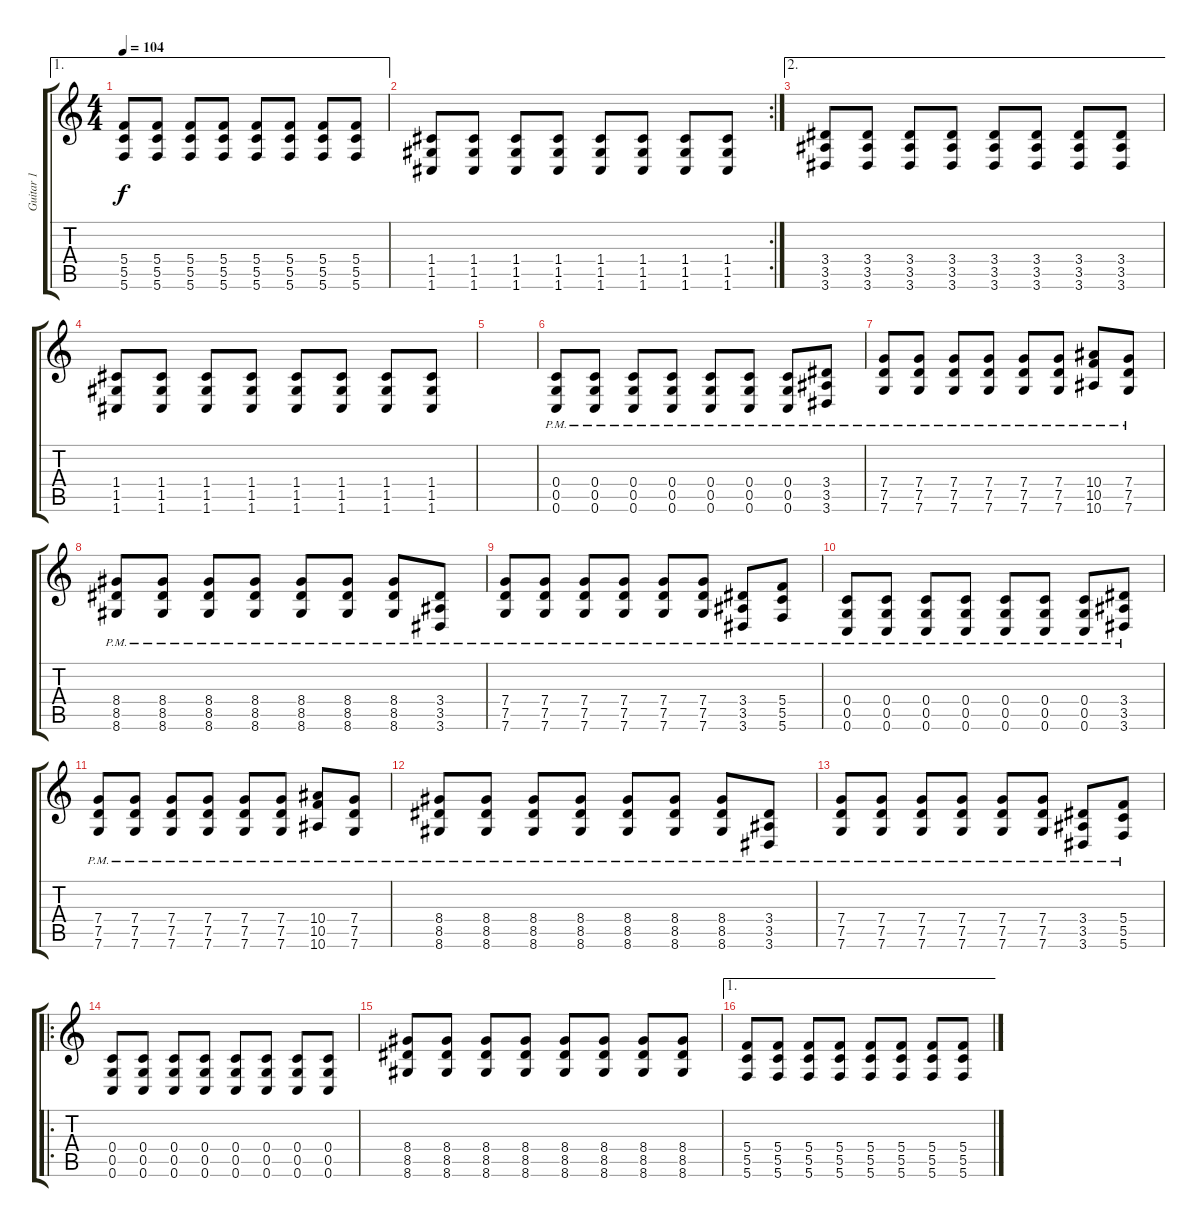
\track ("Guitar 1" "Guitar 1") {instrument distortionguitar}
\staff {score tabs}
\tuning (D4 A3 F3 C3 G2 C2) {hide}
\ae 1
\ts (4 4)
\tempo 104
\clef g2
\ks c
(5.4 5.5 5.6).8{dy f} (5.4 5.5 5.6).8 (5.4 5.5 5.6).8 (5.4 5.5 5.6).8 (5.4 5.5 5.6).8 (5.4 5.5 5.6).8 (5.4 5.5 5.6).8 (5.4 5.5 5.6).8 |
\rc 2
(1.4 1.5 1.6).8 (1.4 1.5 1.6).8 (1.4 1.5 1.6).8 (1.4 1.5 1.6).8 (1.4 1.5 1.6).8 (1.4 1.5 1.6).8 (1.4 1.5 1.6).8 (1.4 1.5 1.6).8 |
\ae 2
(3.4 3.5 3.6).8 (3.4 3.5 3.6).8 (3.4 3.5 3.6).8 (3.4 3.5 3.6).8 (3.4 3.5 3.6).8 (3.4 3.5 3.6).8 (3.4 3.5 3.6).8 (3.4 3.5 3.6).8 |
(1.4 1.5 1.6).8 (1.4 1.5 1.6).8 (1.4 1.5 1.6).8 (1.4 1.5 1.6).8 (1.4 1.5 1.6).8 (1.4 1.5 1.6).8 (1.4 1.5 1.6).8 (1.4 1.5 1.6).8 |
|
(0.4{pm} 0.5{pm} 0.6{pm}).8 (0.4{pm} 0.5{pm} 0.6{pm}).8 (0.4{pm} 0.5{pm} 0.6{pm}).8 (0.4{pm} 0.5{pm} 0.6{pm}).8 (0.4{pm} 0.5{pm} 0.6{pm}).8 (0.4{pm} 0.5{pm} 0.6{pm}).8 (0.4{pm} 0.5{pm} 0.6{pm}).8 (3.4{pm} 3.5{pm} 3.6{pm}).8 |
(7.4{pm} 7.5{pm} 7.6{pm}).8 (7.4{pm} 7.5{pm} 7.6{pm}).8 (7.4{pm} 7.5{pm} 7.6{pm}).8 (7.4{pm} 7.5{pm} 7.6{pm}).8 (7.4{pm} 7.5{pm} 7.6{pm}).8 (7.4{pm} 7.5{pm} 7.6{pm}).8 (10.4{pm} 10.5{pm} 10.6{pm}).8 (7.4{pm} 7.5{pm} 7.6{pm}).8 |
(8.4{pm} 8.5{pm} 8.6{pm}).8 (8.4{pm} 8.5{pm} 8.6{pm}).8 (8.4{pm} 8.5{pm} 8.6{pm}).8 (8.4{pm} 8.5{pm} 8.6{pm}).8 (8.4{pm} 8.5{pm} 8.6{pm}).8 (8.4{pm} 8.5{pm} 8.6{pm}).8 (8.4{pm} 8.5{pm} 8.6{pm}).8 (3.4{pm} 3.5{pm} 3.6{pm}).8 |
(7.4{pm} 7.5{pm} 7.6{pm}).8 (7.4{pm} 7.5{pm} 7.6{pm}).8 (7.4{pm} 7.5{pm} 7.6{pm}).8 (7.4{pm} 7.5{pm} 7.6{pm}).8 (7.4{pm} 7.5{pm} 7.6{pm}).8 (7.4{pm} 7.5{pm} 7.6{pm}).8 (3.4{pm} 3.5{pm} 3.6{pm}).8 (5.4{pm} 5.5{pm} 5.6{pm}).8 |
(0.4{pm} 0.5{pm} 0.6{pm}).8 (0.4{pm} 0.5{pm} 0.6{pm}).8 (0.4{pm} 0.5{pm} 0.6{pm}).8 (0.4{pm} 0.5{pm} 0.6{pm}).8 (0.4{pm} 0.5{pm} 0.6{pm}).8 (0.4{pm} 0.5{pm} 0.6{pm}).8 (0.4{pm} 0.5{pm} 0.6{pm}).8 (3.4{pm} 3.5{pm} 3.6{pm}).8 |
(7.4{pm} 7.5{pm} 7.6{pm}).8 (7.4{pm} 7.5{pm} 7.6{pm}).8 (7.4{pm} 7.5{pm} 7.6{pm}).8 (7.4{pm} 7.5{pm} 7.6{pm}).8 (7.4{pm} 7.5{pm} 7.6{pm}).8 (7.4{pm} 7.5{pm} 7.6{pm}).8 (10.4{pm} 10.5{pm} 10.6{pm}).8 (7.4{pm} 7.5{pm} 7.6{pm}).8 |
(8.4{pm} 8.5{pm} 8.6{pm}).8 (8.4{pm} 8.5{pm} 8.6{pm}).8 (8.4{pm} 8.5{pm} 8.6{pm}).8 (8.4{pm} 8.5{pm} 8.6{pm}).8 (8.4{pm} 8.5{pm} 8.6{pm}).8 (8.4{pm} 8.5{pm} 8.6{pm}).8 (8.4{pm} 8.5{pm} 8.6{pm}).8 (3.4{pm} 3.5{pm} 3.6{pm}).8 |
(7.4{pm} 7.5{pm} 7.6{pm}).8 (7.4{pm} 7.5{pm} 7.6{pm}).8 (7.4{pm} 7.5{pm} 7.6{pm}).8 (7.4{pm} 7.5{pm} 7.6{pm}).8 (7.4{pm} 7.5{pm} 7.6{pm}).8 (7.4{pm} 7.5{pm} 7.6{pm}).8 (3.4{pm} 3.5{pm} 3.6{pm}).8 (5.4{pm} 5.5{pm} 5.6{pm}).8 |
\ro
(0.4 0.5 0.6).8 (0.4 0.5 0.6).8 (0.4 0.5 0.6).8 (0.4 0.5 0.6).8 (0.4 0.5 0.6).8 (0.4 0.5 0.6).8 (0.4 0.5 0.6).8 (0.4 0.5 0.6).8 |
(8.4 8.5 8.6).8 (8.4 8.5 8.6).8 (8.4 8.5 8.6).8 (8.4 8.5 8.6).8 (8.4 8.5 8.6).8 (8.4 8.5 8.6).8 (8.4 8.5 8.6).8 (8.4 8.5 8.6).8 |
\ae 1
(5.4 5.5 5.6).8 (5.4 5.5 5.6).8 (5.4 5.5 5.6).8 (5.4 5.5 5.6).8 (5.4 5.5 5.6).8 (5.4 5.5 5.6).8 (5.4 5.5 5.6).8 (5.4 5.5 5.6).8
